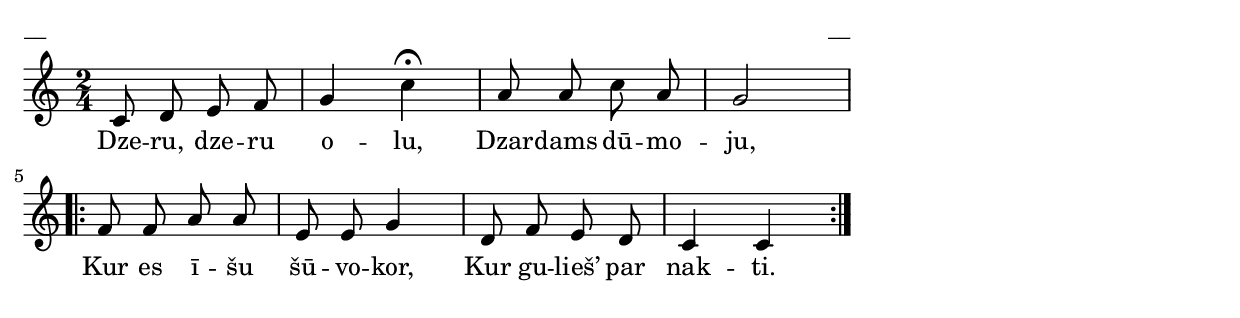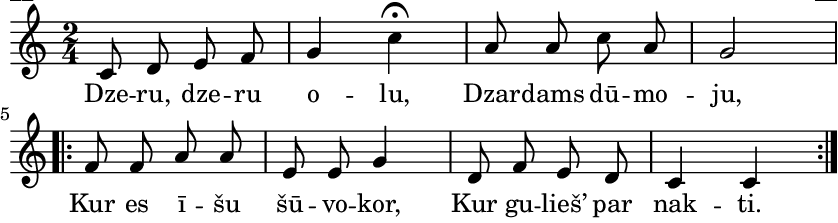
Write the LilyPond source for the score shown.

\version "2.13.18"
#(ly:set-option 'crop #t)

%\header {
%    title = "Dzeru, dzeru olu"
%}
\paper {
line-width = 14\cm
left-margin = 0.4\cm
between-system-padding = 0.1\cm
between-system-space = 0.1\cm
}
\layout {
indent = #0
ragged-last = ##f
}

voiceA = \relative c' {
\clef "treble"
\key c \major
\time 2/4
c8 d e f | g4 c\fermata | a8 a c a | g2
\repeat volta 2 {
f8 f a a | e8 e g4 | d8 f e d | c4 c
}
} 



lyricA = \lyricmode {
Dze -- ru, dze -- ru o -- lu, Dzar -- dams dū -- mo -- ju,
Kur es ī -- šu šū -- vo -- kor, Kur gu -- lieš’ par nak -- ti.
}


fullScore = <<
\new Staff {
<<
\new Voice = "voiceA" { \oneVoice \autoBeamOff \voiceA }
\new Lyrics \lyricsto "voiceA" \lyricA
>>
}
>>

\score {
\fullScore
\header { piece = "__" opus = "__" }
}
\markup { \with-color #(x11-color 'white) \sans \smaller "__" }
\score {
\unfoldRepeats
\fullScore
\midi {
\context { \Staff \remove "Staff_performer" }
\context { \Voice \consists "Staff_performer" }
}
}


